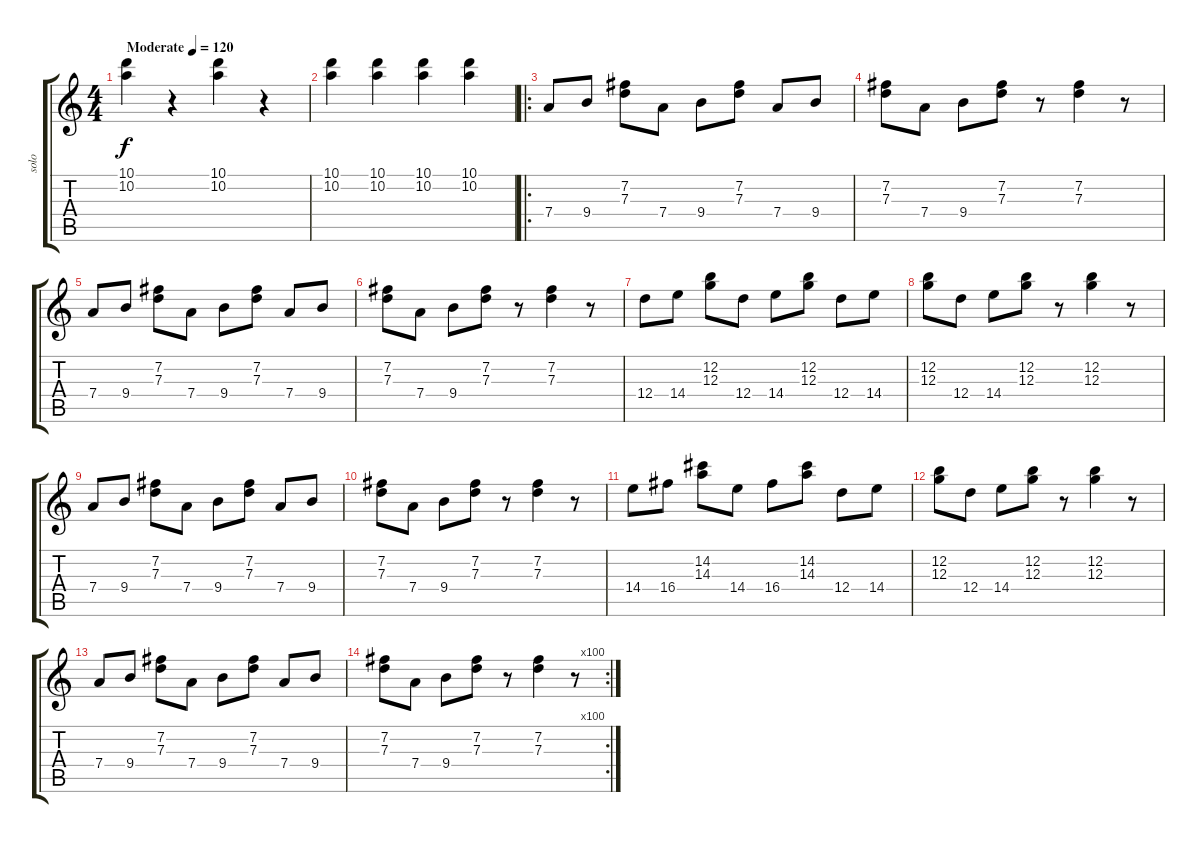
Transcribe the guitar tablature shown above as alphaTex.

\track ("solo" "solo") {instrument acousticguitarsteel}
\staff {score tabs}
\tuning (E4 B3 G3 D3 A2 E2) {hide}
\ts (4 4)
\tempo (120 "Moderate")
\clef g2
\ks c
(10.1 10.2).4{dy f instrument acousticguitarsteel} r.4 (10.1 10.2).4 r.4 |
(10.1 10.2).4 (10.1 10.2).4 (10.1 10.2).4 (10.1 10.2).4 |
\ro
7.4.8 9.4.8 (7.2 7.3).8 7.4.8 9.4.8 (7.2 7.3).8 7.4.8 9.4.8 |
(7.2 7.3).8 7.4.8 9.4.8 (7.2 7.3).8 r.8 (7.2 7.3).4 r.8 |
7.4.8 9.4.8 (7.2 7.3).8 7.4.8 9.4.8 (7.2 7.3).8 7.4.8 9.4.8 |
(7.2 7.3).8 7.4.8 9.4.8 (7.2 7.3).8 r.8 (7.2 7.3).4 r.8 |
12.4.8 14.4.8 (12.2 12.3).8 12.4.8 14.4.8 (12.2 12.3).8 12.4.8 14.4.8 |
(12.2 12.3).8 12.4.8 14.4.8 (12.2 12.3).8 r.8 (12.2 12.3).4 r.8 |
7.4.8 9.4.8 (7.2 7.3).8 7.4.8 9.4.8 (7.2 7.3).8 7.4.8 9.4.8 |
(7.2 7.3).8 7.4.8 9.4.8 (7.2 7.3).8 r.8 (7.2 7.3).4 r.8 |
14.4.8 16.4.8 (14.2 14.3).8 14.4.8 16.4.8 (14.2 14.3).8 12.4.8 14.4.8 |
(12.2 12.3).8 12.4.8 14.4.8 (12.2 12.3).8 r.8 (12.2 12.3).4 r.8 |
7.4.8 9.4.8 (7.2 7.3).8 7.4.8 9.4.8 (7.2 7.3).8 7.4.8 9.4.8 |
\rc 100
(7.2 7.3).8 7.4.8 9.4.8 (7.2 7.3).8 r.8 (7.2 7.3).4 r.8
